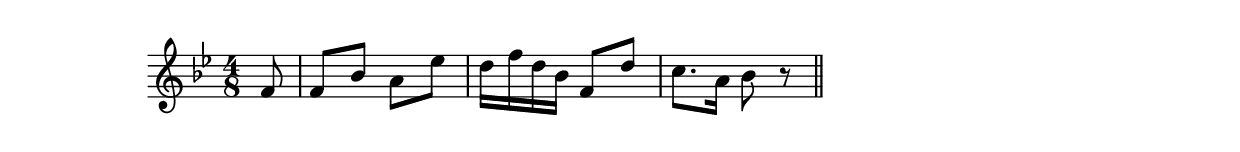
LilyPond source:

\version "2.19.49"
%{\header {
  title = "Das Wandern"
  composer = "Franz Schubert"
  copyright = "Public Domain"
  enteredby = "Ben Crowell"
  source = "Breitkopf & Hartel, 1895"
}%}
%{\tempo 8=230
 %}
\score{{\key bes\major
\time 4/8
\relative f' {
 \partial 8  f8 | f bes a es' | d16 f d bes f8 d' | c8. a16 bes8 r8 \bar "||"
}
}}